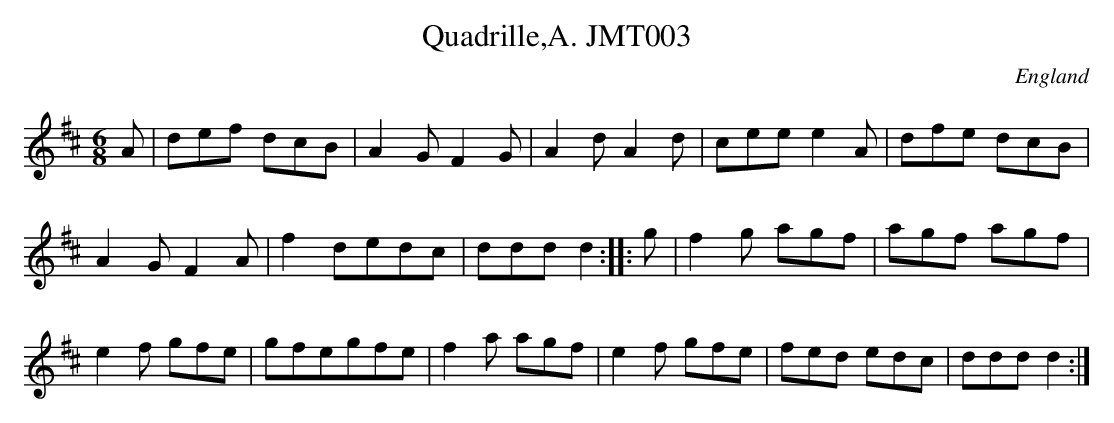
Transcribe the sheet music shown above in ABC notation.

X:1
T:Quadrille,A. JMT003
M:6/8
L:1/8
O:England
K:D
A | def dcB | A2 G F2G | A2 d A2 d | cee e2A | dfe dcB |!
 A2G F2A | f2dedc | ddd d2  :||: g | f2g agf | agf agf |!
 e2f gfe | gfegfe | f2a agf | e2f gfe | fed edc | ddd d2 :|]
